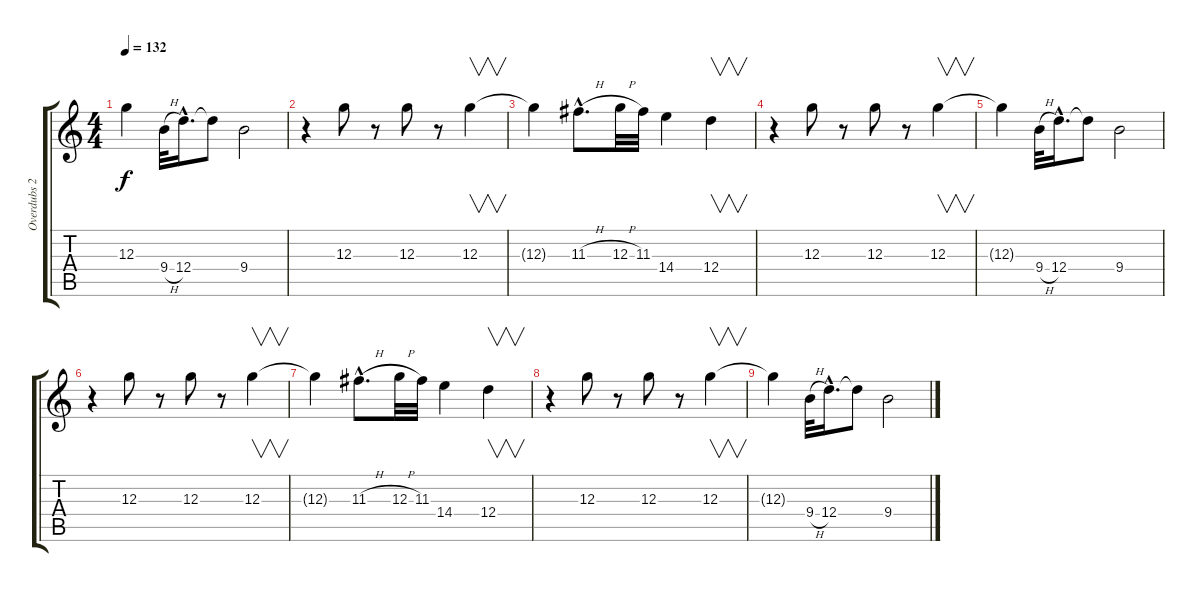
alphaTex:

\track ("Overdubs 2" "Overdubs 2") {instrument distortionguitar}
\staff {score tabs}
\tuning (E4 B3 G3 D3 A2 E2) {hide}
\ts (4 4)
\tempo 132
\clef g2
\ks c
12.3{t}.4{dy f} 9.4{h}.32 12.4{hac}.16{d} 12.4{t}.8 9.4.2 |
r.4{volume 8} 12.3.8 r.8 12.3.8 r.8 12.3.4{v} |
12.3{t}.4{volume 6} 11.3{h hac}.8{d} 12.3{h}.32 11.3.32 14.4.4 12.4.4{v} |
r.4{volume 4} 12.3.8 r.8 12.3.8 r.8 12.3.4{v} |
12.3{t}.4{volume 2} 9.4{h}.32 12.4{hac}.16{d} 12.4{t}.8 9.4.2 |
r.4 12.3.8 r.8 12.3.8 r.8 12.3.4{v} |
12.3{t}.4 11.3{h hac}.8{d} 12.3{h}.32 11.3.32 14.4.4 12.4.4{v} |
r.4{volume 1} 12.3.8 r.8 12.3.8 r.8 12.3.4{v} |
12.3{t}.4 9.4{h}.32 12.4{hac}.16{d} 12.4{t}.8 9.4.2
